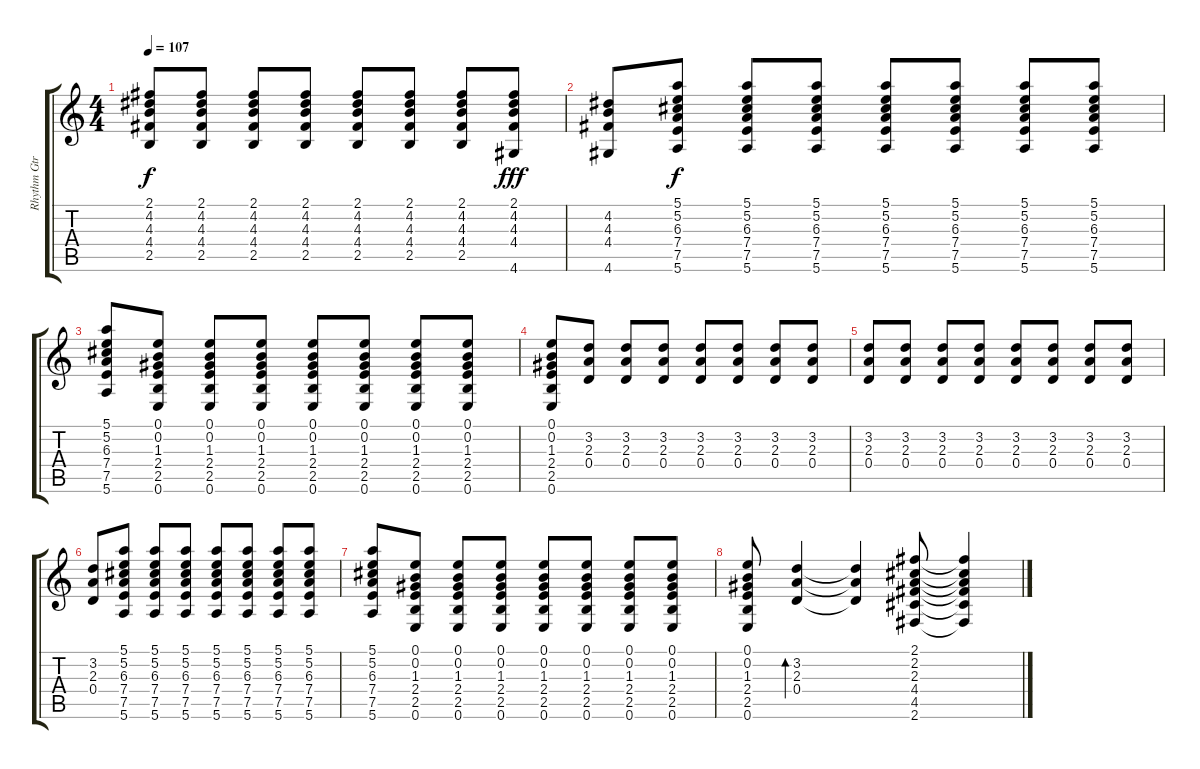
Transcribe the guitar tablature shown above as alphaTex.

\track ("Rhythm Gtr." "Rhythm Gtr") {instrument acousticguitarsteel}
\staff {score tabs}
\tuning (E4 B3 G3 D3 A2 E2) {hide}
\ts (4 4)
\tempo 107
\clef g2
\ks c
(2.1 4.2 4.3 4.4 2.5).8{dy f} (2.1 4.2 4.3 4.4 2.5).8 (2.1 4.2 4.3 4.4 2.5).8 (2.1 4.2 4.3 4.4 2.5).8 (2.1 4.2 4.3 4.4 2.5).8 (2.1 4.2 4.3 4.4 2.5).8 (2.1 4.2 4.3 4.4 2.5).8 (2.1 4.2 4.3 4.4 4.6).8{dy fff} |
(4.2 4.3 4.4 4.6).8 (5.1 5.2 6.3 7.4 7.5 5.6).8{dy f} (5.1 5.2 6.3 7.4 7.5 5.6).8 (5.1 5.2 6.3 7.4 7.5 5.6).8 (5.1 5.2 6.3 7.4 7.5 5.6).8 (5.1 5.2 6.3 7.4 7.5 5.6).8 (5.1 5.2 6.3 7.4 7.5 5.6).8 (5.1 5.2 6.3 7.4 7.5 5.6).8 |
(5.1 5.2 6.3 7.4 7.5 5.6).8 (0.1 0.2 1.3 2.4 2.5 0.6).8 (0.1 0.2 1.3 2.4 2.5 0.6).8 (0.1 0.2 1.3 2.4 2.5 0.6).8 (0.1 0.2 1.3 2.4 2.5 0.6).8 (0.1 0.2 1.3 2.4 2.5 0.6).8 (0.1 0.2 1.3 2.4 2.5 0.6).8 (0.1 0.2 1.3 2.4 2.5 0.6).8 |
(0.1 0.2 1.3 2.4 2.5 0.6).8 (3.2 2.3 0.4).8 (3.2 2.3 0.4).8 (3.2 2.3 0.4).8 (3.2 2.3 0.4).8 (3.2 2.3 0.4).8 (3.2 2.3 0.4).8 (3.2 2.3 0.4).8 |
(3.2 2.3 0.4).8 (3.2 2.3 0.4).8 (3.2 2.3 0.4).8 (3.2 2.3 0.4).8 (3.2 2.3 0.4).8 (3.2 2.3 0.4).8 (3.2 2.3 0.4).8 (3.2 2.3 0.4).8 |
(3.2 2.3 0.4).8 (5.1 5.2 6.3 7.4 7.5 5.6).8 (5.1 5.2 6.3 7.4 7.5 5.6).8 (5.1 5.2 6.3 7.4 7.5 5.6).8 (5.1 5.2 6.3 7.4 7.5 5.6).8 (5.1 5.2 6.3 7.4 7.5 5.6).8 (5.1 5.2 6.3 7.4 7.5 5.6).8 (5.1 5.2 6.3 7.4 7.5 5.6).8 |
(5.1 5.2 6.3 7.4 7.5 5.6).8 (0.1 0.2 1.3 2.4 2.5 0.6).8 (0.1 0.2 1.3 2.4 2.5 0.6).8 (0.1 0.2 1.3 2.4 2.5 0.6).8 (0.1 0.2 1.3 2.4 2.5 0.6).8 (0.1 0.2 1.3 2.4 2.5 0.6).8 (0.1 0.2 1.3 2.4 2.5 0.6).8 (0.1 0.2 1.3 2.4 2.5 0.6).8 |
(0.1 0.2 1.3 2.4 2.5 0.6).8 (3.2 2.3 0.4).4{bd 30} (3.2{t} 2.3{t} 0.4{t}).4 (2.1 2.2 2.3 4.4 4.5 2.6).8 (2.1{t} 2.2{t} 2.3{t} 4.4{t} 4.5{t} 2.6{t}).4
